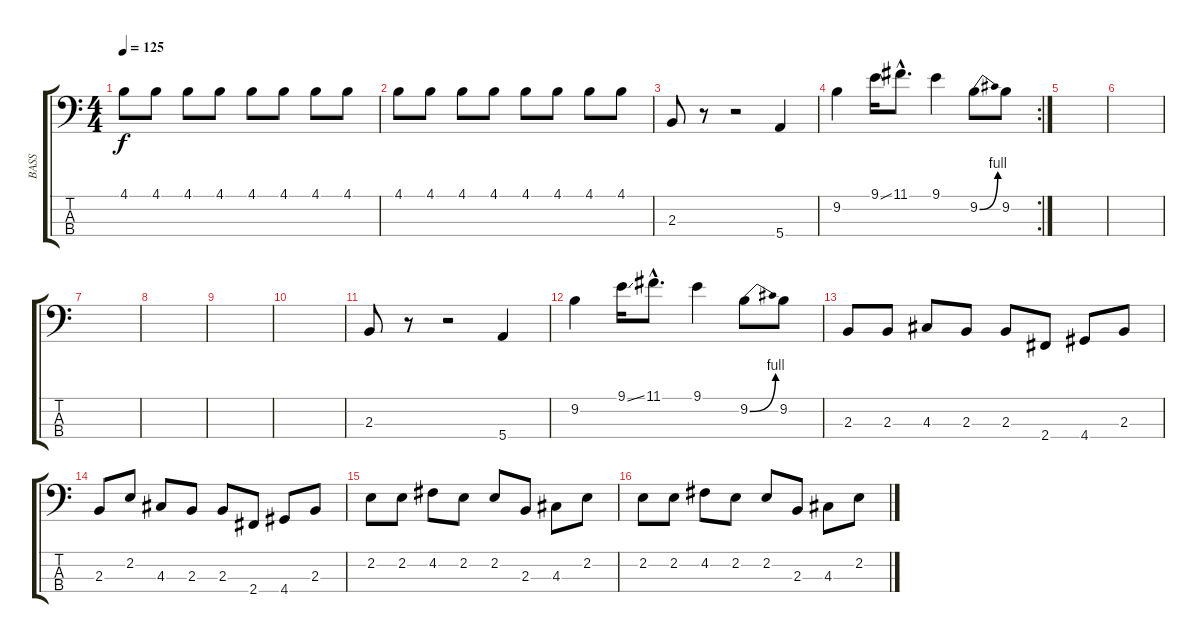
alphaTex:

\track ("BASS" "BASS") {instrument electricbassfinger}
\staff {score tabs}
\tuning (G2 D2 A1 E1) {hide}
\ts (4 4)
\tempo 125
\clef f4
\ks c
4.1.8{dy f} 4.1.8 4.1.8 4.1.8 4.1.8 4.1.8 4.1.8 4.1.8 |
4.1.8 4.1.8 4.1.8 4.1.8 4.1.8 4.1.8 4.1.8 4.1.8 |
2.3.8 r.8 r.2 5.4.4 |
\rc 2
9.2.4 9.1{ss}.16 11.1{hac}.8{d} 9.1.4 9.2{be (bend 0 0 60 4)}.8 9.2.8 |
|
|
|
|
|
|
2.3.8 r.8 r.2 5.4.4 |
9.2.4 9.1{ss}.16 11.1{hac}.8{d} 9.1.4 9.2{be (bend 0 0 60 4)}.8 9.2.8 |
2.3.8 2.3.8 4.3.8 2.3.8 2.3.8 2.4.8 4.4.8 2.3.8 |
2.3.8 2.2.8 4.3.8 2.3.8 2.3.8 2.4.8 4.4.8 2.3.8 |
2.2.8 2.2.8 4.2.8 2.2.8 2.2.8 2.3.8 4.3.8 2.2.8 |
2.2.8 2.2.8 4.2.8 2.2.8 2.2.8 2.3.8 4.3.8 2.2.8
